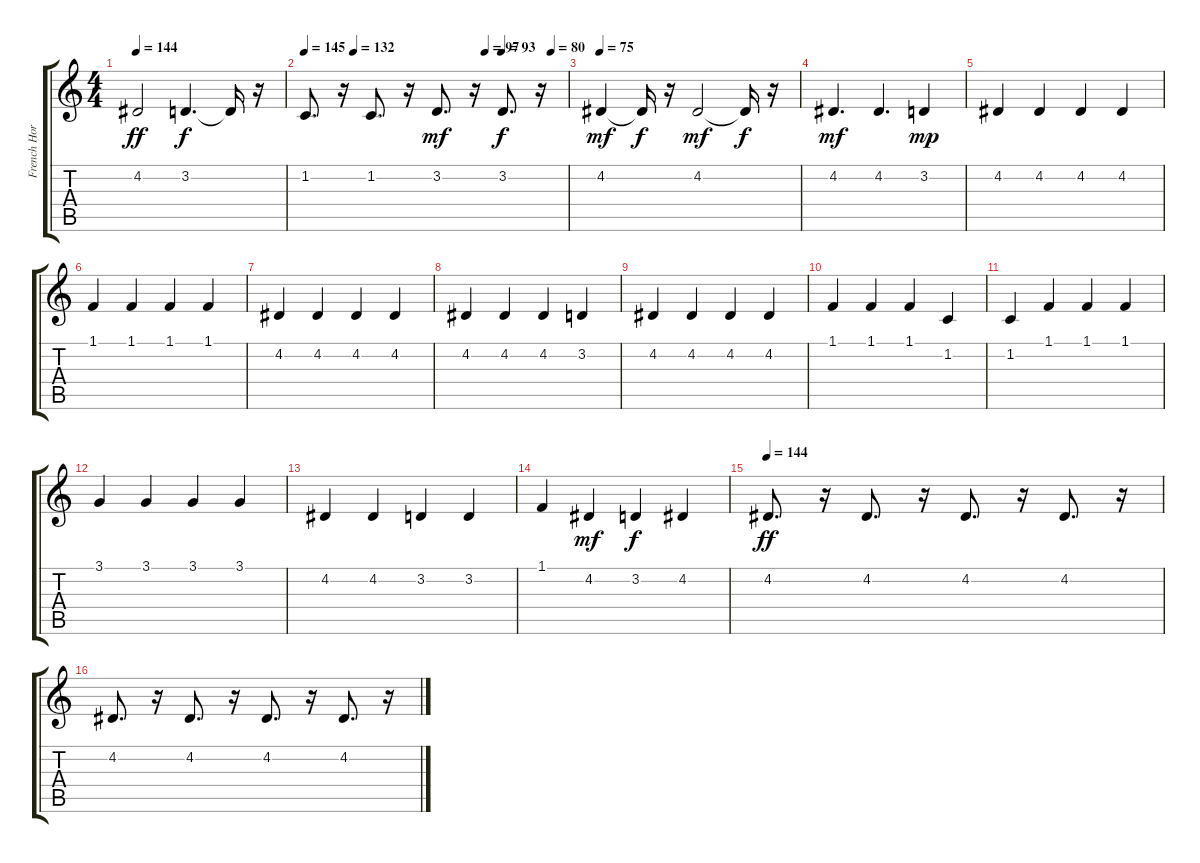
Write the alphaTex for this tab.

\track ("French Hornage" "French Hor") {instrument frenchhorn}
\staff {score tabs}
\tuning (E4 B3 G3 D3 A2 E2) {hide}
\ts (4 4)
\tempo 144
\clef g2
\ks c
4.2.2{dy ff} 3.2.4{d dy f} 3.2{t}.16 r.16 |
\tempo 145
\tempo (132 0.1875)
\tempo (97 0.6875)
\tempo (93 0.75)
\tempo (80 0.9375)
1.2.8{d} r.16 1.2.8{d} r.16 3.2.8{d dy mf} r.16 3.2.8{d dy f} r.16 |
\tempo 75
4.2.4{dy mf} 4.2{t}.16{dy f} r.16 4.2.2{dy mf} 4.2{t}.16{dy f} r.16 |
4.2.4{d dy mf} 4.2.4{d} 3.2.4{dy mp} |
4.2.4 4.2.4 4.2.4 4.2.4 |
1.1.4 1.1.4 1.1.4 1.1.4 |
4.2.4 4.2.4 4.2.4 4.2.4 |
4.2.4 4.2.4 4.2.4 3.2.4 |
4.2.4 4.2.4 4.2.4 4.2.4 |
1.1.4 1.1.4 1.1.4 1.2.4 |
1.2.4 1.1.4 1.1.4 1.1.4 |
3.1.4 3.1.4 3.1.4 3.1.4 |
4.2.4 4.2.4 3.2.4 3.2.4 |
1.1.4 4.2.4{dy mf} 3.2.4{dy f} 4.2.4 |
\tempo 144
4.2.8{d dy ff} r.16 4.2.8{d} r.16 4.2.8{d} r.16 4.2.8{d} r.16 |
4.2.8{d} r.16 4.2.8{d} r.16 4.2.8{d} r.16 4.2.8{d} r.16
